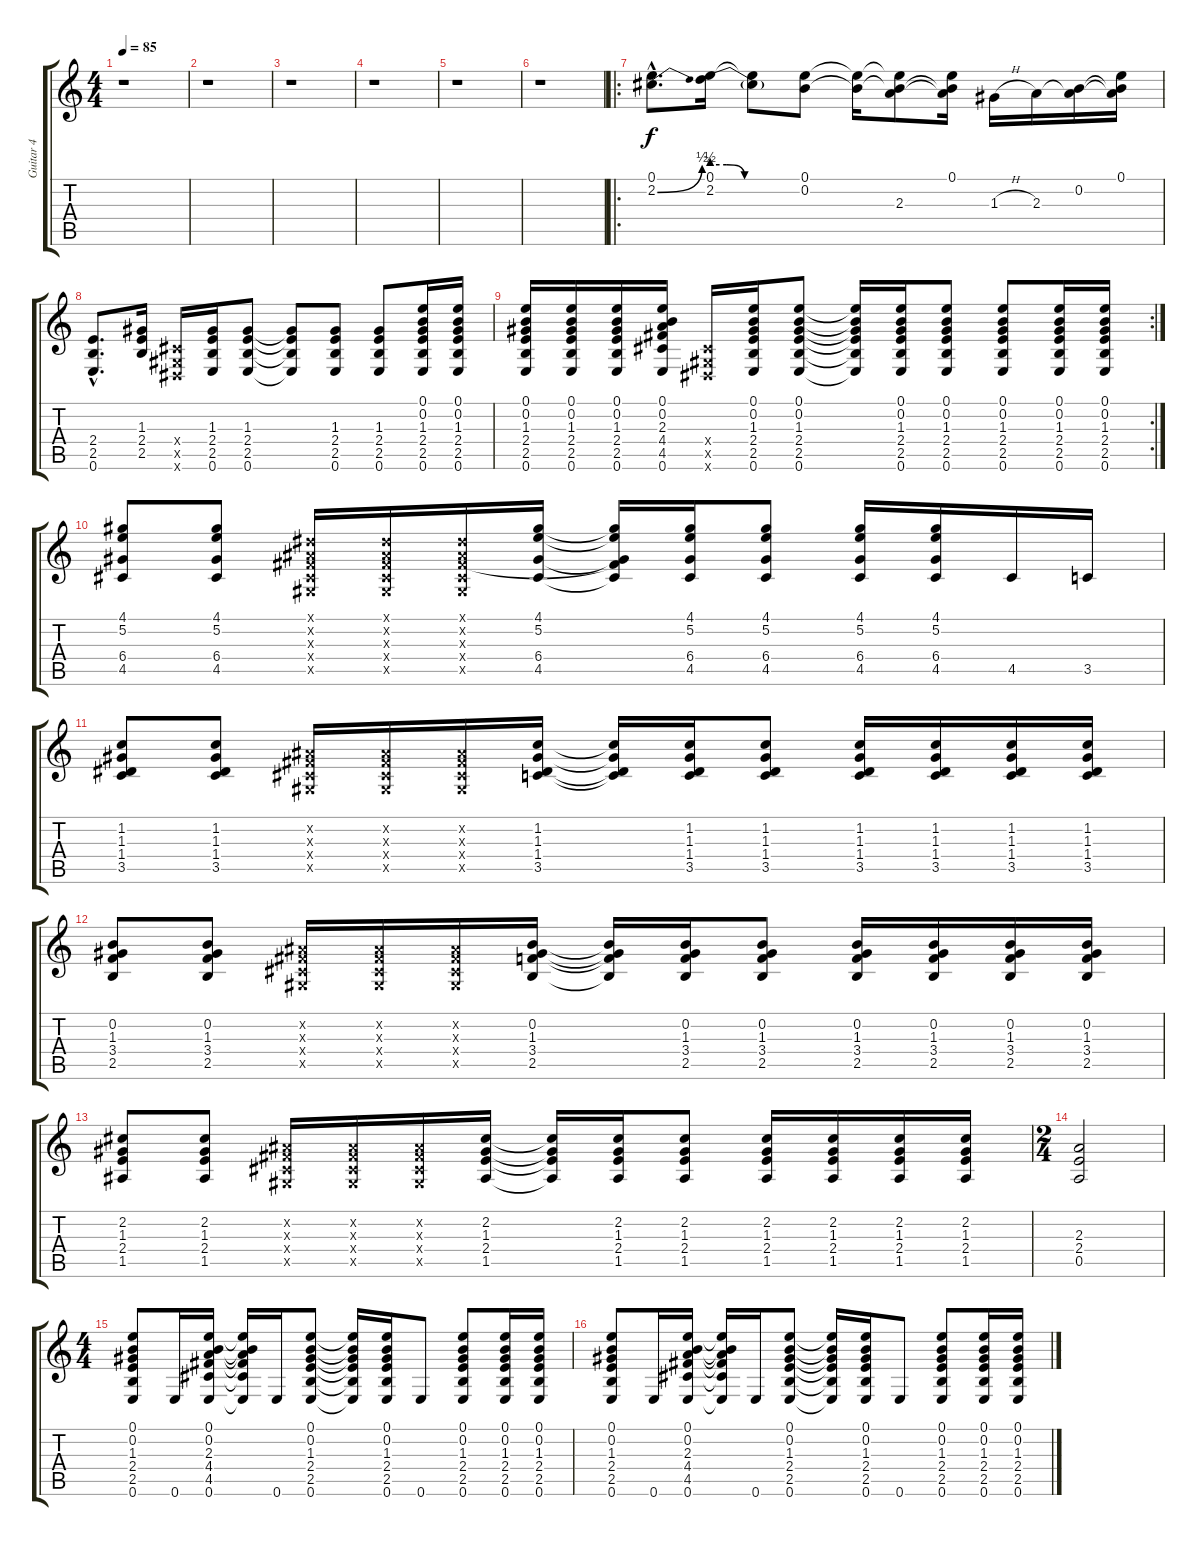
\track ("Guitar 4" "Guitar 4") {instrument overdrivenguitar}
\staff {score tabs}
\tuning (E4 B3 G3 D3 A2 E2) {hide}
\ts (4 4)
\tempo 85
\clef g2
\ks c
r.1{dy f instrument overdrivenguitar} |
r.1 |
r.1 |
r.1 |
r.1 |
r.1 |
\ro
(0.1{hac} 2.2{be (bend 0 0 60 2) hac}).8{d} (0.1 2.2{be (custom 0 2 10 2 22 0 40 0 60 0)}).16 (0.1{t} 2.2{t}).8 (0.1 0.2).8 (0.1{t} 0.2{t}).16 (0.1{t} 0.2{t} 2.3).8 (0.1 0.2{t} 2.3{t}).16 1.3{h}.16 2.3.16 (0.2 2.3{t}).16 (0.1 0.2{t} 2.3{t}).16 |
(2.4{hac} 2.5{hac} 0.6{hac}).8{d} (1.3 2.4 2.5).16 (-1.4{x} -1.5{x} -1.6{x}).16 (1.3 2.4 2.5 0.6).16 (1.3 2.4 2.5 0.6).8 (1.3{t} 2.4{t} 2.5{t} 0.6{t}).8 (1.3 2.4 2.5 0.6).8 (1.3 2.4 2.5 0.6).8 (0.1 0.2 1.3 2.4 2.5 0.6).16 (0.1 0.2 1.3 2.4 2.5 0.6).16 |
\rc 2
(0.1 0.2 1.3 2.4 2.5 0.6).16 (0.1 0.2 1.3 2.4 2.5 0.6).16 (0.1 0.2 1.3 2.4 2.5 0.6).16 (0.1 0.2 2.3 4.4 4.5 0.6).16 (-1.4{x} -1.5{x} -1.6{x}).16 (0.1 0.2 1.3 2.4 2.5 0.6).16 (0.1 0.2 1.3 2.4 2.5 0.6).8 (0.1{t} 0.2{t} 1.3{t} 2.4{t} 2.5{t} 0.6{t}).16 (0.1 0.2 1.3 2.4 2.5 0.6).16 (0.1 0.2 1.3 2.4 2.5 0.6).8 (0.1 0.2 1.3 2.4 2.5 0.6).8 (0.1 0.2 1.3 2.4 2.5 0.6).16 (0.1 0.2 1.3 2.4 2.5 0.6).16 |
(4.1 5.2 6.4 4.5).8 (4.1 5.2 6.4 4.5).8 (-1.1{x} -1.2{x} -1.3{x} -1.4{x} -1.5{x}).16 (-1.1{x} -1.2{x} -1.3{x} -1.4{x} -1.5{x}).16 (-1.1{x} -1.2{x} -1.3{x} -1.4{x} -1.5{x}).16 (4.1 5.2 6.4 4.5).16 (4.1{t} 5.2{t} -1.3{t} 6.4{t} 4.5{t}).16 (4.1 5.2 6.4 4.5).16 (4.1 5.2 6.4 4.5).8 (4.1 5.2 6.4 4.5).16 (4.1 5.2 6.4 4.5).16 4.5.16 3.5.16 |
(1.2 1.3 1.4 3.5).8 (1.2 1.3 1.4 3.5).8 (-1.2{x} -1.3{x} -1.4{x} -1.5{x}).16 (-1.2{x} -1.3{x} -1.4{x} -1.5{x}).16 (-1.2{x} -1.3{x} -1.4{x} -1.5{x}).16 (1.2 1.3 1.4 3.5).16 (1.2{t} 1.3{t} 1.4{t} 3.5{t}).16 (1.2 1.3 1.4 3.5).16 (1.2 1.3 1.4 3.5).8 (1.2 1.3 1.4 3.5).16 (1.2 1.3 1.4 3.5).16 (1.2 1.3 1.4 3.5).16 (1.2 1.3 1.4 3.5).16 |
(0.2 1.3 3.4 2.5).8 (0.2 1.3 3.4 2.5).8 (-1.2{x} -1.3{x} -1.4{x} -1.5{x}).16 (-1.2{x} -1.3{x} -1.4{x} -1.5{x}).16 (-1.2{x} -1.3{x} -1.4{x} -1.5{x}).16 (0.2 1.3 3.4 2.5).16 (0.2{t} 1.3{t} 3.4{t} 2.5{t}).16 (0.2 1.3 3.4 2.5).16 (0.2 1.3 3.4 2.5).8 (0.2 1.3 3.4 2.5).16 (0.2 1.3 3.4 2.5).16 (0.2 1.3 3.4 2.5).16 (0.2 1.3 3.4 2.5).16 |
(2.2 1.3 2.4 1.5).8 (2.2 1.3 2.4 1.5).8 (-1.2{x} -1.3{x} -1.4{x} -1.5{x}).16 (-1.2{x} -1.3{x} -1.4{x} -1.5{x}).16 (-1.2{x} -1.3{x} -1.4{x} -1.5{x}).16 (2.2 1.3 2.4 1.5).16 (2.2{t} 1.3{t} 2.4{t} 1.5{t}).16 (2.2 1.3 2.4 1.5).16 (2.2 1.3 2.4 1.5).8 (2.2 1.3 2.4 1.5).16 (2.2 1.3 2.4 1.5).16 (2.2 1.3 2.4 1.5).16 (2.2 1.3 2.4 1.5).16 |
\ts (2 4)
(2.3 2.4 0.5).2 |
\ts (4 4)
(0.1 0.2 1.3 2.4 2.5 0.6).8 0.6.16 (0.1 0.2 2.3 4.4 4.5 0.6).16 (0.1{t} 0.2{t} 2.3{t} 4.4{t} 4.5{t} 0.6{t}).16 0.6.16 (0.1 0.2 1.3 2.4 2.5 0.6).8 (0.1{t} 0.2{t} 1.3{t} 2.4{t} 2.5{t} 0.6{t}).16 (0.1 0.2 1.3 2.4 2.5 0.6).16 0.6.8 (0.1 0.2 1.3 2.4 2.5 0.6).8 (0.1 0.2 1.3 2.4 2.5 0.6).16 (0.1 0.2 1.3 2.4 2.5 0.6).16 |
(0.1 0.2 1.3 2.4 2.5 0.6).8 0.6.16 (0.1 0.2 2.3 4.4 4.5 0.6).16 (0.1{t} 0.2{t} 2.3{t} 4.4{t} 4.5{t} 0.6{t}).16 0.6.16 (0.1 0.2 1.3 2.4 2.5 0.6).8 (0.1{t} 0.2{t} 1.3{t} 2.4{t} 2.5{t} 0.6{t}).16 (0.1 0.2 1.3 2.4 2.5 0.6).16 0.6.8 (0.1 0.2 1.3 2.4 2.5 0.6).8 (0.1 0.2 1.3 2.4 2.5 0.6).16 (0.1 0.2 1.3 2.4 2.5 0.6).16
